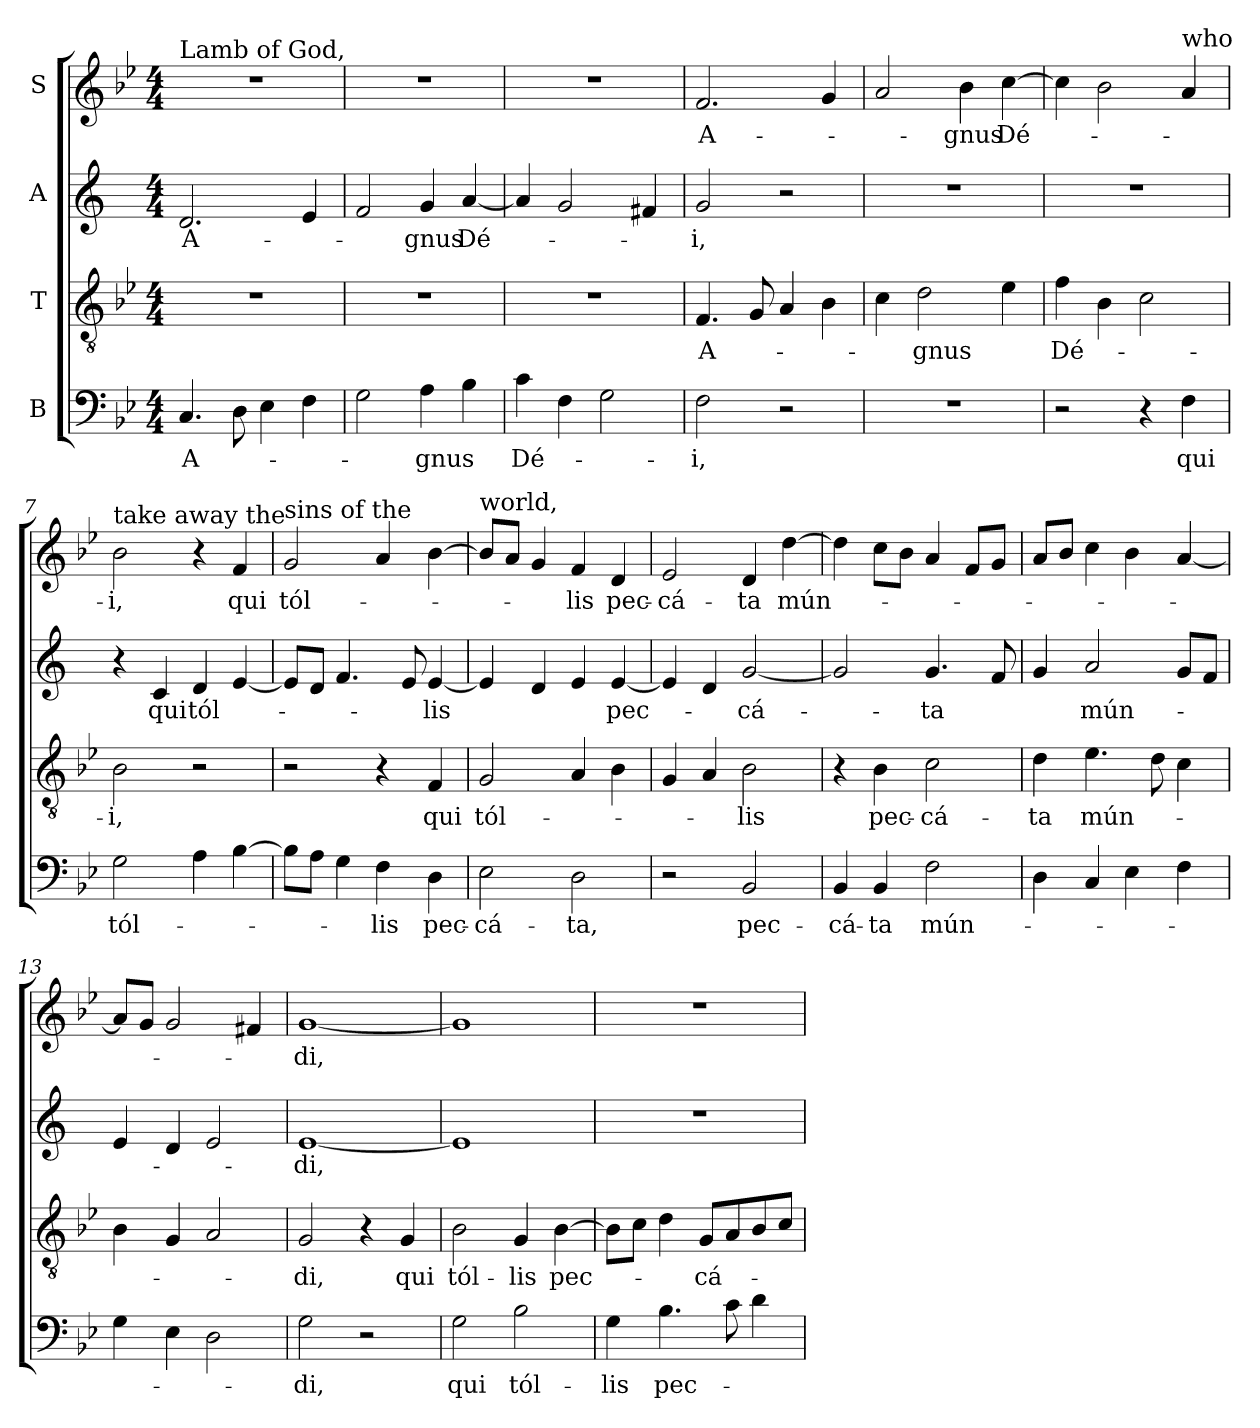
**kern	**text	**kern	**text	**kern	**text	**kern	**text
*part4	*part4	*part3	*part3	*part2	*part2	*part1	*part1
*staff4	*staff4	*staff3	*staff3	*staff2	*staff2	*staff1	*staff1
*I"B	*	*I"T	*	*I"A	*	*I"S	*
*clefF4	*	*clefGv2	*	*clefG2	*	*clefG2	*
*	*	*	*	*ITrd1c2	*	*	*
*k[b-e-]	*	*k[b-e-]	*	*k[b-e-]	*	*k[b-e-]	*
*B-:	*	*B-:	*	*B-:	*	*B-:	*
*M4/4	*	*M4/4	*	*M4/4	*	*M4/4	*
=1	=1	=1	=1	=1	=1	=1	=1
!	!	!	!	!	!	!LO:TX:a:t=Lamb of God,	!
!	!LO:LY:b	!	!	!	!LO:LY:b	!	!
4.C/	A-	1r	.	2.c/	A-	1r	.
8D\	.	.	.	.	.	.	.
4E-\	.	.	.	.	.	.	.
4F\	.	.	.	4d/	.	.	.
=2	=2	=2	=2	=2	=2	=2	=2
2G\	.	1r	.	2e-/	.	1r	.
!	!LO:LY:b	!	!	!	!LO:LY:b	!	!
4A\	-gnus	.	.	4f/	-gnus	.	.
!	!	!	!	!	!LO:LY:b	!	!
4B-\	.	.	.	[4g/	Dé-	.	.
=3	=3	=3	=3	=3	=3	=3	=3
!	!LO:LY:b	!	!	!	!	!	!
4c\	Dé-	1r	.	4g/]	.	1r	.
4F\	.	.	.	2f/	.	.	.
2G\	.	.	.	.	.	.	.
.	.	.	.	4e/	.	.	.
=4	=4	=4	=4	=4	=4	=4	=4
!	!LO:LY:b	!	!LO:LY:b	!	!LO:LY:b	!	!LO:LY:b
2F\	-i,	4.F/	A-	2f/	-i,	2.f/	A-
.	.	8G/	.	.	.	.	.
2r	.	4A/	.	2r	.	.	.
.	.	4B-\	.	.	.	4g/	.
=5	=5	=5	=5	=5	=5	=5	=5
1r	.	4c\	.	1r	.	2a/	.
!	!	!	!LO:LY:b	!	!	!	!
.	.	2d\	-gnus	.	.	.	.
!	!	!	!	!	!	!	!LO:LY:b
.	.	.	.	.	.	4b-\	-gnus
!	!	!	!	!	!	!	!LO:LY:b
.	.	4e-\	.	.	.	[4cc\	Dé-
!!LO:LB:g=z
=6	=6	=6	=6	=6	=6	=6	=6
!	!	!	!LO:LY:b	!	!	!	!
2r	.	4f\	Dé-	1r	.	4cc\]	.
.	.	4B-\	.	.	.	2b-\	.
4r	.	2c\	.	.	.	.	.
!	!	!	!	!	!	!LO:TX:a:t=who	!
!	!LO:LY:b	!	!	!	!	!	!
4F\	qui	.	.	.	.	4a/	.
=7	=7	=7	=7	=7	=7	=7	=7
!	!	!	!	!	!	!LO:TX:a:t=take away the	!
!	!LO:LY:b	!	!LO:LY:b	!	!	!	!LO:LY:b
2G\	tól-	2B-\	-i,	4r	.	2b-\	-i,
!	!	!	!	!	!LO:LY:b	!	!
.	.	.	.	4B-/	qui	.	.
!	!	!	!	!	!LO:LY:b	!	!
4A\	.	2r	.	4c/	tól-	4r	.
!	!	!	!	!	!	!	!LO:LY:b
[4B-\	.	.	.	[4d/	.	4f/	qui
=8	=8	=8	=8	=8	=8	=8	=8
!	!	!	!	!	!	!LO:TX:a:t=sins of the	!
!	!	!	!	!	!	!	!LO:LY:b
8B-\L]	.	2r	.	8d/L]	.	2g/	tól-
8A\J	.	.	.	8c/J	.	.	.
4G\	.	.	.	4.e-/	.	.	.
!	!LO:LY:b	!	!	!	!	!	!
4F\	-lis	4r	.	.	.	4a/	.
.	.	.	.	8d/	.	.	.
!	!LO:LY:b	!	!LO:LY:b	!	!LO:LY:b	!	!
4D\	pec-	4F/	qui	[4d/	-lis	[4b-\	.
=9	=9	=9	=9	=9	=9	=9	=9
!	!	!	!	!	!	!LO:TX:a:t=world,	!
!	!LO:LY:b	!	!LO:LY:b	!	!	!	!
2E-\	-cá-	2G/	tól-	4d/]	.	8b-/L]	.
.	.	.	.	.	.	8a/J	.
.	.	.	.	4c/	.	4g/	.
!	!LO:LY:b	!	!	!	!	!	!LO:LY:b
2D\	-ta,	4A/	.	4d/	.	4f/	-lis
!	!	!	!	!	!LO:LY:b	!	!LO:LY:b
.	.	4B-\	.	[4d/	pec-	4d/	pec-
=10	=10	=10	=10	=10	=10	=10	=10
!	!	!	!	!	!	!	!LO:LY:b
2r	.	4G/	.	4d/]	.	2e-/	-cá-
.	.	4A/	.	4c/	.	.	.
!	!LO:LY:b	!	!LO:LY:b	!	!LO:LY:b	!	!LO:LY:b
2BB-/	pec-	2B-\	-lis	[2f/	-cá-	4d/	-ta
!	!	!	!	!	!	!	!LO:LY:b
.	.	.	.	.	.	[4dd\	mún-
!!LO:PB:g=z
=11	=11	=11	=11	=11	=11	=11	=11
!	!LO:LY:b	!	!	!	!	!	!
4BB-/	-cá-	4r	.	2f/]	.	4dd\]	.
!	!LO:LY:b	!	!LO:LY:b	!	!	!	!
4BB-/	-ta	4B-\	pec-	.	.	8cc\L	.
.	.	.	.	.	.	8b-\J	.
!	!LO:LY:b	!	!LO:LY:b	!	!LO:LY:b	!	!
2F\	mún-	2c\	-cá-	4.f/	-ta	4a/	.
.	.	.	.	.	.	8f/L	.
.	.	.	.	8e-/	.	8g/J	.
=12	=12	=12	=12	=12	=12	=12	=12
!	!	!	!LO:LY:b	!	!	!	!
4D\	.	4d\	-ta	4f/	.	8a/L	.
.	.	.	.	.	.	8b-/J	.
!	!	!	!LO:LY:b	!	!LO:LY:b	!	!
4C/	.	4.e-\	mún-	2g/	mún-	4cc\	.
4E-\	.	.	.	.	.	4b-\	.
.	.	8d\	.	.	.	.	.
4F\	.	4c\	.	8f/L	.	[4a/	.
.	.	.	.	8e-/J	.	.	.
=13	=13	=13	=13	=13	=13	=13	=13
4G\	.	4B-\	.	4d/	.	8a/L]	.
.	.	.	.	.	.	8g/J	.
4E-\	.	4G/	.	4c/	.	2g/	.
2D\	.	2A/	.	2d/	.	.	.
.	.	.	.	.	.	4f#/	.
=14	=14	=14	=14	=14	=14	=14	=14
!	!LO:LY:b	!	!LO:LY:b	!	!LO:LY:b	!	!LO:LY:b
2G\	-di,	2G/	-di,	[1d	-di,	[1g	-di,
2r	.	4r	.	.	.	.	.
!	!	!	!LO:LY:b	!	!	!	!
.	.	4G/	qui	.	.	.	.
=15	=15	=15	=15	=15	=15	=15	=15
!	!LO:LY:b	!	!LO:LY:b	!	!	!	!
2G\	qui	2B-\	tól-	1d]	.	1g]	.
!	!LO:LY:b	!	!LO:LY:b	!	!	!	!
2B-\	tól-	4G/	-lis	.	.	.	.
!	!	!	!LO:LY:b	!	!	!	!
.	.	[4B-\	pec-	.	.	.	.
=16	=16	=16	=16	=16	=16	=16	=16
!	!LO:LY:b	!	!	!	!	!	!
4G\	-lis	8B-\L]	.	1r	.	1r	.
.	.	8c\J	.	.	.	.	.
!	!LO:LY:b	!	!	!	!	!	!
4.B-\	pec-	4d\	.	.	.	.	.
!	!	!	!LO:LY:b	!	!	!	!
.	.	8G/L	-cá-	.	.	.	.
8c\	.	8A/	.	.	.	.	.
4d\	.	8B-/	.	.	.	.	.
.	.	8c/J	.	.	.	.	.
=	=	=	=	=	=	=	=
*-	*-	*-	*-	*-	*-	*-	*-
